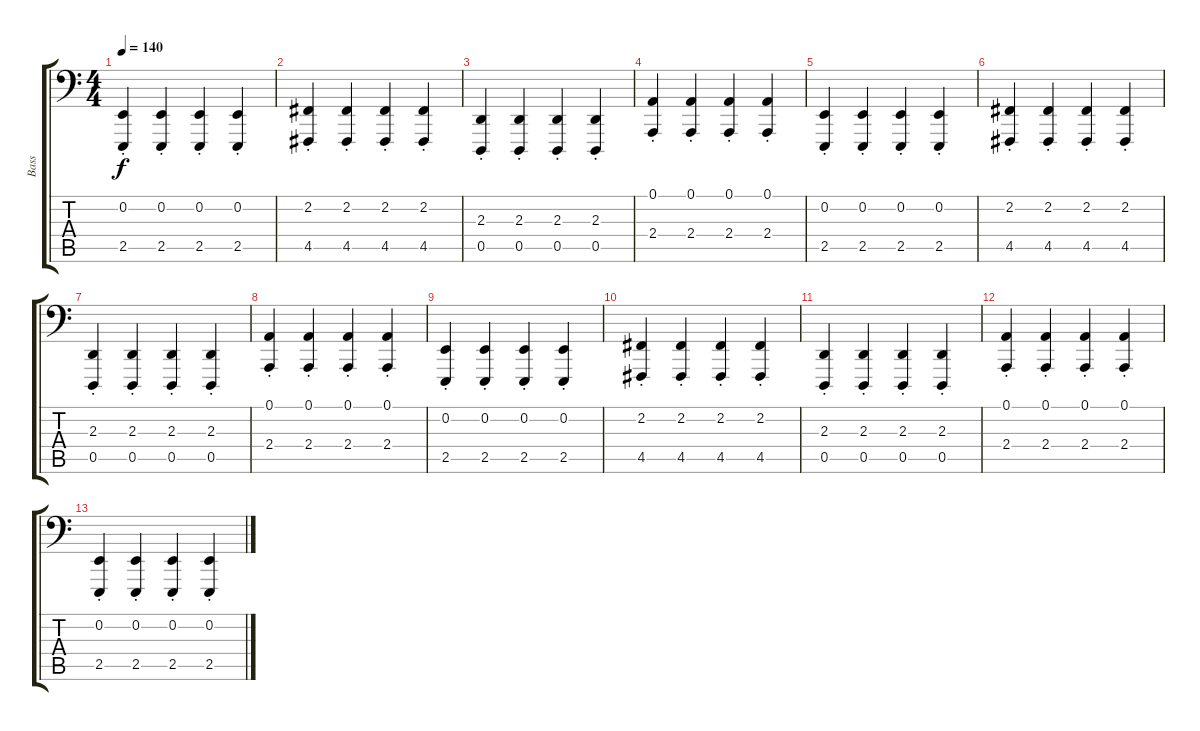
\track ("Bass" "Bass") {instrument lead8bassandlead}
\staff {score tabs}
\tuning (A2 E2 C2 G1 D1 A0) {hide}
\ts (4 4)
\tempo 140
\clef f4
\ks c
(0.2 2.5{st}).4{dy f} (0.2 2.5{st}).4 (0.2 2.5{st}).4 (0.2 2.5{st}).4 |
(2.2 4.5{st}).4 (2.2 4.5{st}).4 (2.2 4.5{st}).4 (2.2 4.5{st}).4 |
(2.3 0.5{st}).4 (2.3 0.5{st}).4 (2.3 0.5{st}).4 (2.3 0.5{st}).4 |
(0.1 2.4{st}).4 (0.1 2.4{st}).4 (0.1 2.4{st}).4 (0.1 2.4{st}).4 |
(0.2 2.5{st}).4 (0.2 2.5{st}).4 (0.2 2.5{st}).4 (0.2 2.5{st}).4 |
(2.2 4.5{st}).4 (2.2 4.5{st}).4 (2.2 4.5{st}).4 (2.2 4.5{st}).4 |
(2.3 0.5{st}).4 (2.3 0.5{st}).4 (2.3 0.5{st}).4 (2.3 0.5{st}).4 |
(0.1 2.4{st}).4 (0.1 2.4{st}).4 (0.1 2.4{st}).4 (0.1 2.4{st}).4 |
(0.2 2.5{st}).4 (0.2 2.5{st}).4 (0.2 2.5{st}).4 (0.2 2.5{st}).4 |
(2.2 4.5{st}).4 (2.2 4.5{st}).4 (2.2 4.5{st}).4 (2.2 4.5{st}).4 |
(2.3 0.5{st}).4 (2.3 0.5{st}).4 (2.3 0.5{st}).4 (2.3 0.5{st}).4 |
(0.1 2.4{st}).4 (0.1 2.4{st}).4 (0.1 2.4{st}).4 (0.1 2.4{st}).4 |
(0.2 2.5{st}).4 (0.2 2.5{st}).4 (0.2 2.5{st}).4 (0.2 2.5{st}).4
